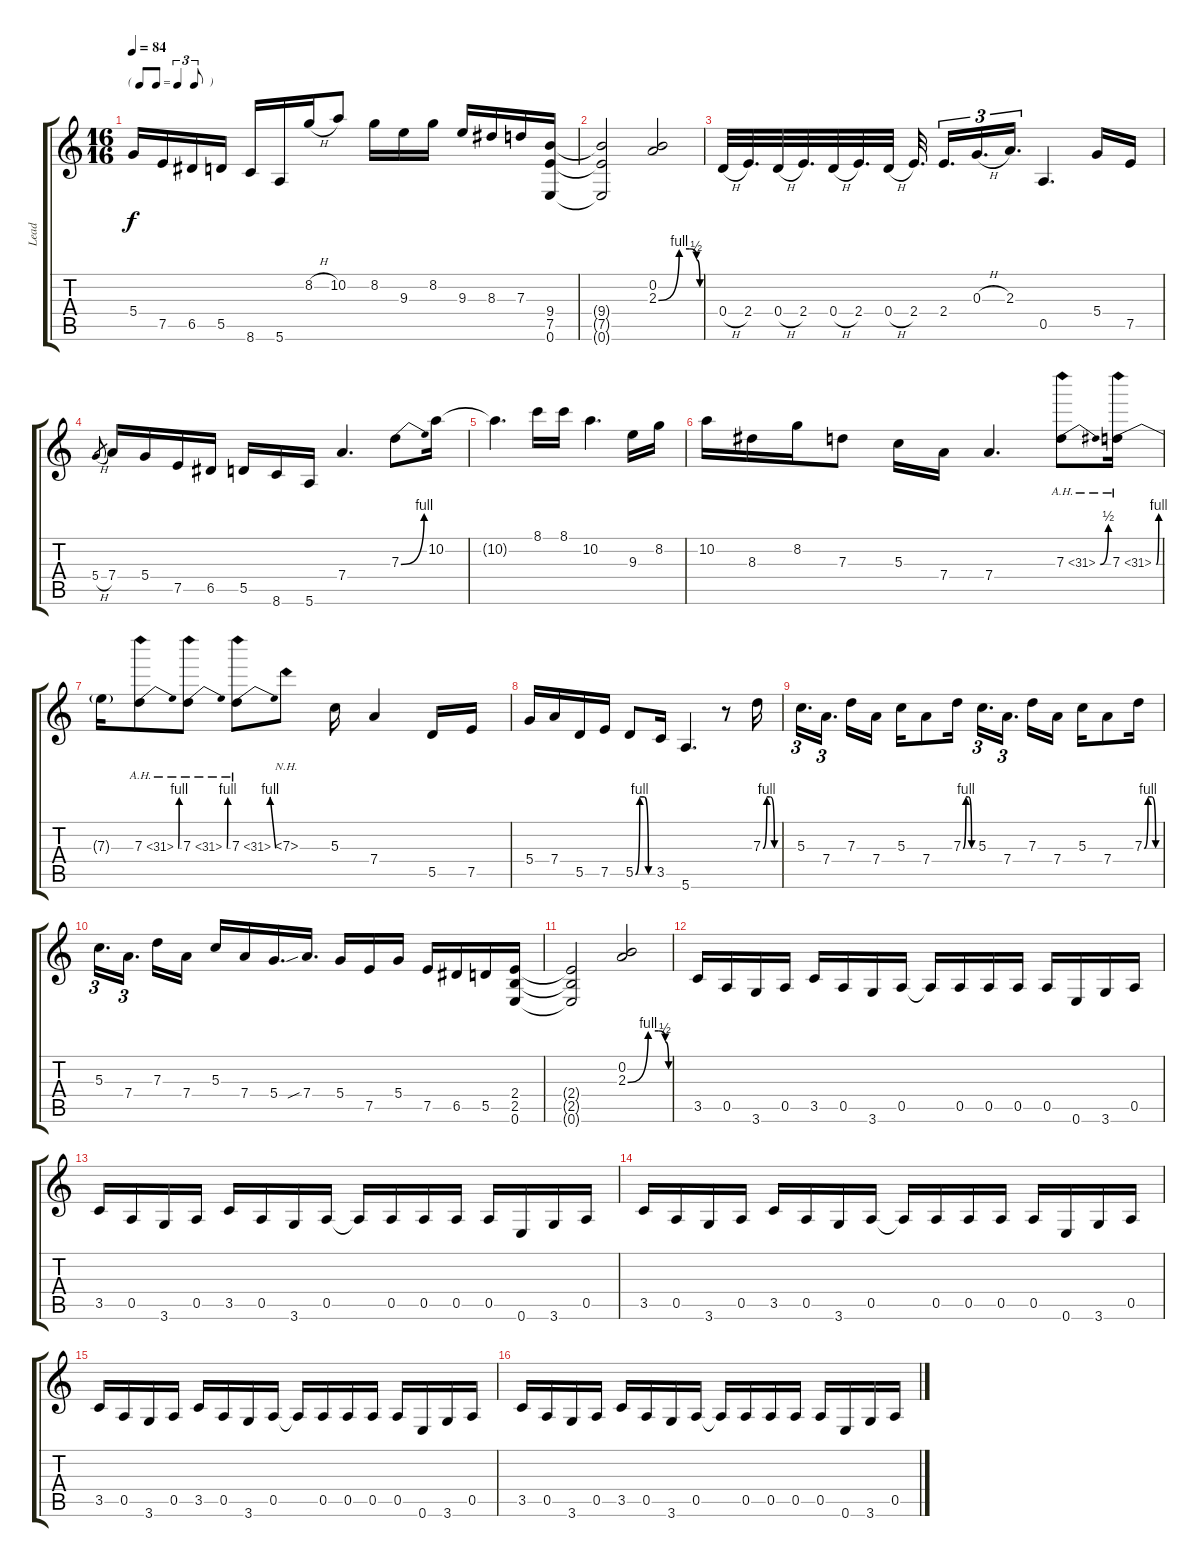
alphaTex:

\track ("Lead" "Lead") {instrument distortionguitar}
\staff {score tabs}
\tuning (E4 B3 G3 D3 A2 E2) {hide}
\ts (16 16)
\tf triplet8th
\tempo 84
\clef g2
\ks c
5.4.16{dy f} 7.5.16 6.5.16 5.5.16 8.6.16 5.6.16 8.2{h}.16 10.2.8 8.2.16 9.3.16 8.2.16 9.3.16 8.3.16 7.3.16 (9.4 7.5 0.6).16 |
(9.4{t} 7.5{t} 0.6{t}).2 (0.2 2.3{be (custom 0 0 30 4 45 4 55 2 60 0)}).2 |
0.4{h}.32 2.4.32{d} 0.4{h}.32 2.4.32{d} 0.4{h}.32 2.4.32{d} 0.4{h}.32 2.4.32{d} 2.4.16{d tu (3 2)} 0.3{h}.16{d tu (3 2)} 2.3.16{d tu (3 2)} 0.5.4{d} 5.4.16 7.5.16 |
5.4{h}.8{gr} 7.4.16 5.4.16 7.5.16 6.5.16 5.5.16 8.6.16 5.6.16 7.4.4{d} 7.3{be (bend 0 0 60 4)}.8 10.2.16 |
10.2{t}.4{d} 8.1.16 8.1.16 10.2.4{d} 9.3.16 8.2.16 |
10.2.16 8.3.16 8.2.16 7.3.8 5.3.16 7.4.16 7.4.4{d} 7.3{be (bend 0 0 60 2) ah 24}.8 7.3{be (bend 0 0 60 4) ah 24}.16 |
7.3{t}.16 7.3{be (bend 0 0 60 4) ah 24}.8 7.3{be (bend 0 0 60 4) ah 24}.8 7.3{be (bend 0 0 60 4) ah 24}.8 7.3{nh}.8 5.3.16 7.4.4 5.5.16 7.5.16 |
5.4.16 7.4.16 5.5.16 7.5.16 5.5{be (custom 0 0 15 4 30 4 45 0 60 0)}.8 3.5.16 5.6.4{d} r.8 7.3{be (custom 0 0 15 4 30 4 45 0 60 0)}.16 |
5.3.16{d tu (3 2)} 7.4.16{d tu (3 2)} 7.3.16 7.4.16 5.3.16 7.4.8 7.3{be (custom 0 0 15 4 30 4 45 0 60 0)}.16 5.3.16{d tu (3 2)} 7.4.16{d tu (3 2)} 7.3.16 7.4.16 5.3.16 7.4.8 7.3{be (custom 0 0 15 4 30 4 45 0 60 0)}.16 |
5.3.16{d tu (3 2)} 7.4.16{d tu (3 2)} 7.3.16 7.4.16 5.3.16 7.4.16 5.4.16{d} 7.4{sib}.16{d} 5.4.16 7.5.16 5.4.16 7.5.16 6.5.16 5.5.16 (2.4 2.5 0.6).16 |
(2.4{t} 2.5{t} 0.6{t}).2 (0.2 2.3{be (custom 0 0 30 4 45 4 55 2 60 0)}).2 |
3.5.16 0.5.16 3.6.16 0.5.16 3.5.16 0.5.16 3.6.16 0.5.16 0.5{t}.16 0.5.16 0.5.16 0.5.16 0.5.16 0.6.16 3.6.16 0.5.16 |
3.5.16 0.5.16 3.6.16 0.5.16 3.5.16 0.5.16 3.6.16 0.5.16 0.5{t}.16 0.5.16 0.5.16 0.5.16 0.5.16 0.6.16 3.6.16 0.5.16 |
3.5.16 0.5.16 3.6.16 0.5.16 3.5.16 0.5.16 3.6.16 0.5.16 0.5{t}.16 0.5.16 0.5.16 0.5.16 0.5.16 0.6.16 3.6.16 0.5.16 |
3.5.16 0.5.16 3.6.16 0.5.16 3.5.16 0.5.16 3.6.16 0.5.16 0.5{t}.16 0.5.16 0.5.16 0.5.16 0.5.16 0.6.16 3.6.16 0.5.16 |
3.5.16 0.5.16 3.6.16 0.5.16 3.5.16 0.5.16 3.6.16 0.5.16 0.5{t}.16 0.5.16 0.5.16 0.5.16 0.5.16 0.6.16 3.6.16 0.5.16
